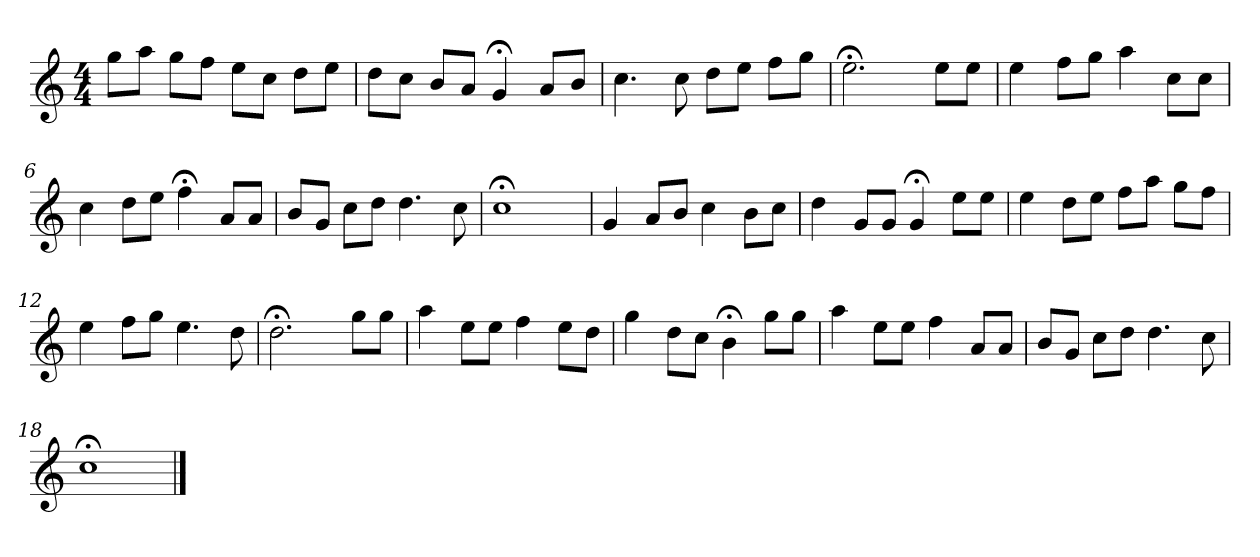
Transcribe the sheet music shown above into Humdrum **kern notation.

**kern
*part1
*staff1
*k[]
*C:
*M4/4
*MM120
=1
8ggL
8aaJ
8ggL
8ffJ
8eeL
8ccJ
8ddL
8eeJ
=2
8ddL
8ccJ
8bL
8aJ
4g;<
8aL
8bJ
=3
4.cc
8cc
8ddL
8eeJ
8ffL
8ggJ
=4
2.ee;<
8eeL
8eeJ
=5
4ee
8ffL
8ggJ
4aa
8ccL
8ccJ
=6
4cc
8ddL
8eeJ
4ff;<
8aL
8aJ
=7
8bL
8gJ
8ccL
8ddJ
4.dd
8cc
=8
1cc;<
=9
4g
8aL
8bJ
4cc
8bL
8ccJ
=10
4dd
8gL
8gJ
4g;<
8eeL
8eeJ
=11
4ee
8ddL
8eeJ
8ffL
8aaJ
8ggL
8ffJ
=12
4ee
8ffL
8ggJ
4.ee
8dd
=13
2.dd;<
8ggL
8ggJ
=14
4aa
8eeL
8eeJ
4ff
8eeL
8ddJ
=15
4gg
8ddL
8ccJ
4b;<
8ggL
8ggJ
=16
4aa
8eeL
8eeJ
4ff
8aL
8aJ
=17
8bL
8gJ
8ccL
8ddJ
4.dd
8cc
=18
1cc;<
==
*-
